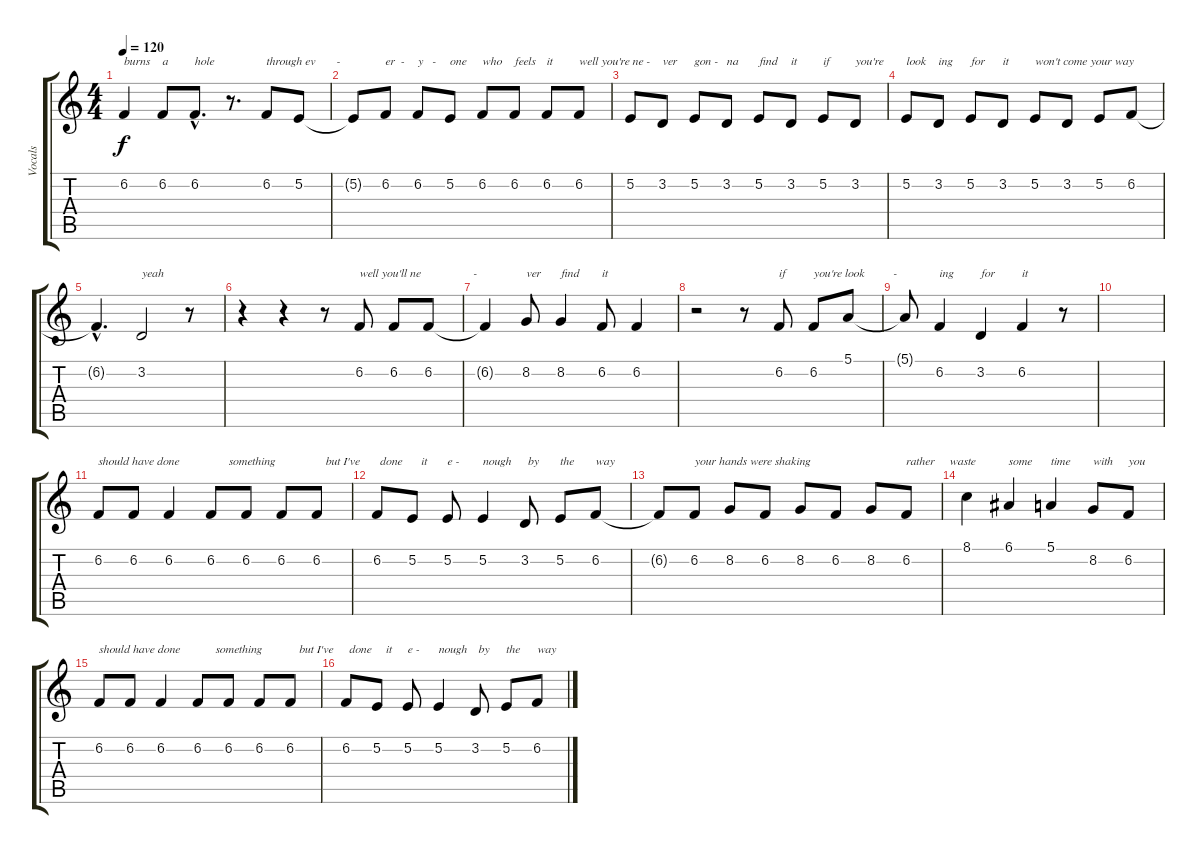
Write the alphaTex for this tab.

\track ("Vocals" "Vocals") {instrument lead6voice}
\staff {score tabs}
\tuning (E4 B3 G3 D3 A2 E2) {hide}
\ts (4 4)
\tempo 120
\clef g2
\ks c
6.2.4{txt "burns" dy f} 6.2.8{txt "a"} 6.2{hac}.8{d txt "hole"} r.8{d} 6.2.8{txt "through ev       -"} 5.2.8 |
5.2{t}.8 6.2.8{txt "er  -"} 6.2.8{txt "y   -"} 5.2.8{txt "one"} 6.2.8{txt "who"} 6.2.8{txt "feels"} 6.2.8{txt "it"} 6.2.8{txt "well you're ne -"} |
5.2.8 3.2.8{txt "ver"} 5.2.8{txt "gon -"} 3.2.8{txt "na"} 5.2.8{txt "find"} 3.2.8{txt "it"} 5.2.8{txt "if"} 3.2.8{txt "you're"} |
5.2.8{txt "look"} 3.2.8{txt "ing"} 5.2.8{txt "for"} 3.2.8{txt "it"} 5.2.8{txt "won't come your way"} 3.2.8 5.2.8 6.2.8 |
6.2{hac t}.4{d} 3.2.2{txt "yeah"} r.8 |
r.4 r.4 r.8 6.2.8{txt "well you'll ne"} 6.2.8 6.2.8{txt "               -"} |
6.2{t}.4 8.2.8{txt "ver"} 8.2.4{txt "find"} 6.2.8{txt "it"} 6.2.4 |
r.2 r.8 6.2.8{txt "if"} 6.2.8{txt "you're look"} 5.1.8{txt "               -"} |
5.1{t}.8 6.2.4{txt "ing"} 3.2.4{txt "for"} 6.2.4{txt "it"} r.8 |
|
6.2.8{txt "should have done"} 6.2.8 6.2.4 6.2.8{txt "      something"} 6.2.8 6.2.8 6.2.8{txt "   but I've"} |
6.2.8{txt " done"} 5.2.8{txt "   it"} 5.2.8{txt "e -"} 5.2.4{txt "nough"} 3.2.8{txt " by"} 5.2.8{txt "the"} 6.2.8{txt "way"} |
6.2{t}.8 6.2.8{txt "your hands were shaking"} 8.2.8 6.2.8 8.2.8 6.2.8 8.2.8 6.2.8{txt "rather     waste"} |
8.1.4 6.1.4{txt "some"} 5.1.4{txt "time"} 8.2.8{txt "with"} 6.2.8{txt "you"} |
6.2.8{txt "should have done"} 6.2.8 6.2.4 6.2.8{txt "      something"} 6.2.8 6.2.8 6.2.8{txt "   but I've"} |
6.2.8{txt " done"} 5.2.8{txt "   it"} 5.2.8{txt "e -"} 5.2.4{txt "nough"} 3.2.8{txt " by"} 5.2.8{txt "the"} 6.2.8{txt "way"}
